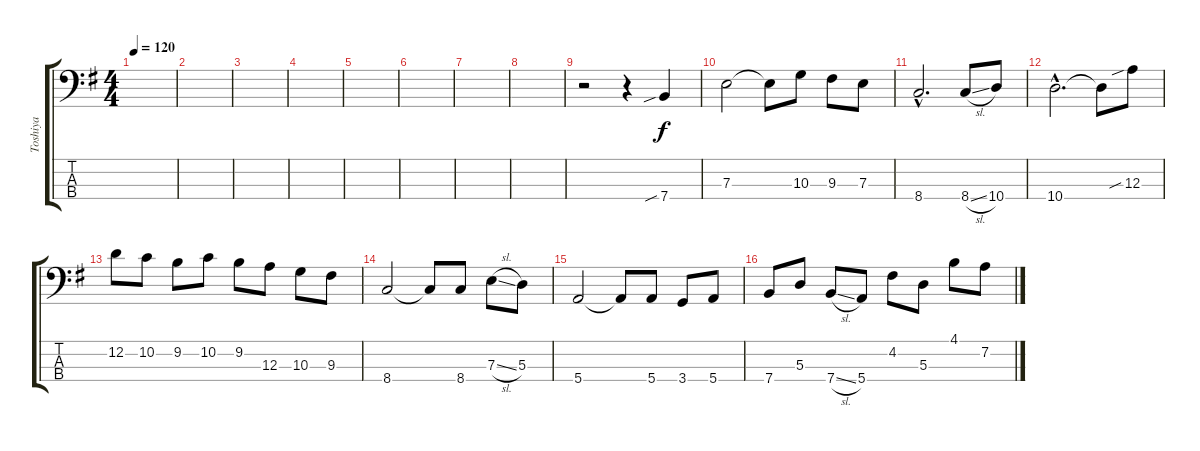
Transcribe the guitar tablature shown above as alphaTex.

\track ("Toshiya" "Toshiya") {instrument electricbasspick}
\staff {score tabs}
\tuning (G2 D2 A1 E1) {hide}
\ts (4 4)
\tempo 120
\clef f4
\ks g
|
|
|
|
|
|
|
|
r.2 r.4 7.4{sib}.4 |
7.3.2 7.3{t}.8 10.3.8 9.3.8 7.3.8 |
8.4{hac}.2{d} 8.4{sl}.8 10.4.8 |
10.4{hac}.2{d} 10.4{t}.8 12.3{sib}.8 |
12.2.8 10.2.8 9.2.8 10.2.8 9.2.8 12.3.8 10.3.8 9.3.8 |
8.4.2 8.4{t}.8 8.4.8 7.3{sl}.8 5.3.8 |
5.4.2 5.4{t}.8 5.4.8 3.4.8 5.4.8 |
7.4.8 5.3.8 7.4{sl}.8 5.4.8 4.2.8 5.3.8 4.1.8 7.2.8
